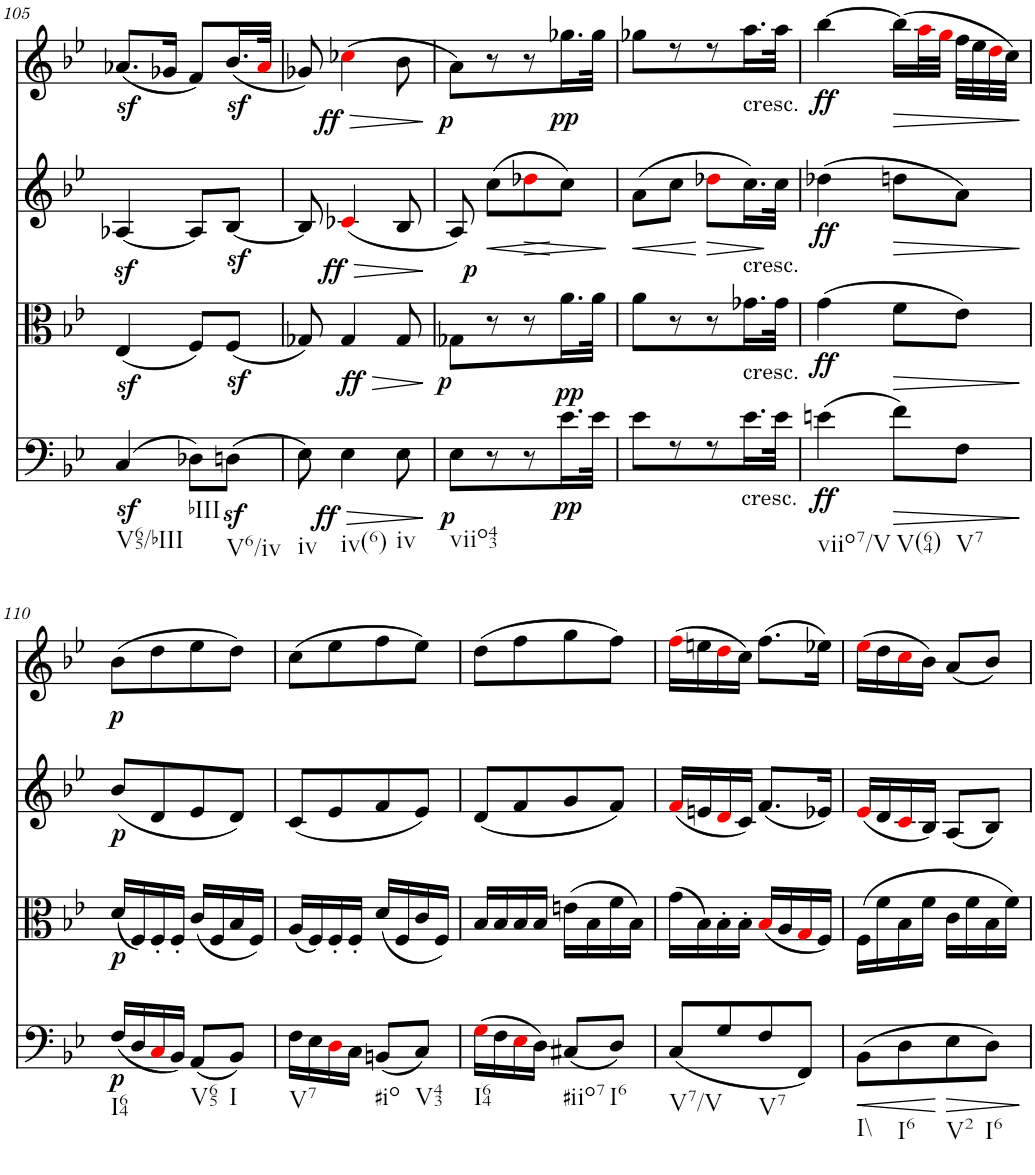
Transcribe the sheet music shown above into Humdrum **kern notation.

**kern	**dynam	**kern	**dynam	**kern	**dynam	**kern	**dynam
*part4	*part4	*part3	*part3	*part2	*part2	*part1	*part1
*staff4	*staff4	*staff3	*staff3	*staff2	*staff2	*staff1	*staff1
*I"Violoncello	*	*I"Viola	*	*I"Violin II	*	*I"Violin I	*
!!LO:PB:g=z
*clefF4	*	*clefC3	*	*clefG2	*	*clefG2	*
*k[b-e-]	*	*k[b-e-]	*	*k[b-e-]	*	*k[b-e-]	*
*M2/4	*	*M2/4	*	*M2/4	*	*M2/4	*
=105	=105	=105	=105	=105	=105	=105	=105
!LO:TX:b:t=V65/bIII	!	!	!	!	!	!	!
(4Cz</	.	(4E-z</	.	[4A-X/	.	(8.a-Xz</L	.
.	.	.	.	.	.	16g-X/Jk	.
!LO:TX:b:t=bIII	!	!	!	!	!	!	!
8D-X\L)	.	8F/L)	.	8A-/L]	.	8f/L)	.
!LO:TX:b:t=V6/iv	!	!	!	!	!	!	!
(8Dnz<\J	.	(8Fz>/J	.	[8B-/J	.	(16.b-z</L	.
.	.	.	.	.	.	32a-i/JJk	.
=106	=106	=106	=106	=106	=106	=106	=106
!LO:TX:b:t=iv	!	!	!	!	!	!	!
8E-\)	.	8G-X/)	.	8B-/]	.	8g-X/)	.
!LO:TX:b:t=iv(6)	!	!	!	!	!	!	!
!	!LO:HP:b	!	!LO:HP:b	!	!LO:HP:b	!	!LO:HP:b
!	!LO:DY:n=1:b	!	!LO:DY:n=1:b	!	!LO:DY:n=1:b	!	!LO:DY:n=1:b
4E-\	> ff	4G-/	> ff	(4c-Xi/	> ff	(4cc-Xi\	> ff
!LO:TX:b:t=iv	!	!	!	!	!	!	!
8E-\	.	8G-/	.	8B-/	.	8b-\	.
.	]	.	]	.	]	.	]
=107	=107	=107	=107	=107	=107	=107	=107
!LO:TX:b:t=viio43	!	!	!	!	!	!	!
!	!LO:DY:b	!	!LO:DY:b	!	!LO:DY:b	!	!LO:DY:b
8E-\L	p	8G-X\L	p	8A/)	p	8a\L)	p
!	!	!	!	!	!LO:HP:b	!	!
8r	.	8r	.	(8cc\L	<	8r	.
!	!	!	!	!	!LO:HP:b	!	!
8r	.	8r	.	8dd-Xi\	>	8r	.
!	!LO:DY:b	!	!	!	!	!	!
!	!LO:DY:n=1:a	!	!	!	!	!	!LO:DY:b
16.e-\L	pp pp	16.a\L	.	8cc\J)	[	16.gg-X\L	pp
32e-\JJk	.	32a\JJk	.	.	.	32gg-\JJk	.
.	.	.	.	.	]	.	.
=108	=108	=108	=108	=108	=108	=108	=108
!	!	!	!	!	!LO:HP:b	!	!
8e-\L	.	8a\L	.	(8a\L	<	8gg-X\L	.
8r	.	8r	.	8cc\J	.	8r	.
!	!	!	!	!	!LO:HP:n=1:b	!	!
8r	.	8r	.	8dd-Xi\L	[ >	8r	.
!	!	!	!	!	!	!LO:TX:b:t=cresc.	!
!	!	!	!	!LO:TX:b:t=cresc.	!	!	!
!	!	!LO:TX:b:t=cresc.	!	!	!	!	!
!LO:TX:b:t=cresc.	!	!	!	!	!	!	!
16.e-\L	.	16.g-X\L	.	16.cc\L)	.	16.aa\L	.
32e-\JJk	.	32g-\JJk	.	32cc\JJk	]	32aa\JJk	.
=109	=109	=109	=109	=109	=109	=109	=109
!LO:TX:b:t=viio7/V	!	!	!	!	!	!	!
!	!LO:DY:b	!	!LO:DY:b	!	!LO:DY:b	!	!LO:DY:b
(4en\	ff	(4g\	ff	(4dd-X\	ff	[4bb-\	ff
!LO:TX:b:t=V(64)	!	!	!	!	!	!	!
!	!LO:HP:b	!	!LO:HP:b	!	!LO:HP:b	!	!LO:HP:b
8f\L)	>	8f\L	>	8ddn\L	>	(16bb-\LL]	>
.	.	.	.	.	.	32aai\L	.
.	.	.	.	.	.	32ggi\JJJ	.
!LO:TX:b:t=V7	!	!	!	!	!	!	!
8F\J	.	8e-\J)	.	8a\J)	.	32ff\LLL	.
.	.	.	.	.	.	32ee-\	.
.	.	.	.	.	.	32ddi\	.
.	.	.	.	.	.	32cc\JJJ)	.
.	]	.	]	.	]	.	]
!!LO:LB:g=z
=110	=110	=110	=110	=110	=110	=110	=110
!LO:TX:b:t=I64	!	!	!	!	!	!	!
!	!LO:DY:b	!	!LO:DY:b	!	!LO:DY:b	!	!LO:DY:b
(16F/LL	p	(16d/LL	p	(8b-/L	p	(8b-\L	p
16D/	.	16F/)	.	.	.	.	.
16Ci/	.	16F'/	.	8d/	.	8dd\	.
16BB-/JJ)	.	16F'/JJ	.	.	.	.	.
!LO:TX:b:t=V65	!	!	!	!	!	!	!
(8AA/L	.	(16c/LL	.	8e-/	.	8ee-\	.
.	.	16F/	.	.	.	.	.
!LO:TX:b:t=I	!	!	!	!	!	!	!
8BB-/J)	.	16B-/	.	8d/J)	.	8dd\J)	.
.	.	16F/JJ)	.	.	.	.	.
=111	=111	=111	=111	=111	=111	=111	=111
!LO:TX:b:t=V7	!	!	!	!	!	!	!
16F\LL	.	(16A/LL	.	(8c/L	.	(8cc\L	.
16E-\	.	16F/)	.	.	.	.	.
16Di\	.	16F'/	.	8e-/	.	8ee-\	.
16C\JJ	.	16F'/JJ	.	.	.	.	.
!LO:TX:b:t=#io	!	!	!	!	!	!	!
(8BBn/L	.	(16d/LL	.	8f/	.	8ff\	.
.	.	16F/	.	.	.	.	.
!LO:TX:b:t=V43	!	!	!	!	!	!	!
8C/J)	.	16c/	.	8e-/J)	.	8ee-\J)	.
.	.	16F/JJ)	.	.	.	.	.
=112	=112	=112	=112	=112	=112	=112	=112
!LO:TX:b:t=I64	!	!	!	!	!	!	!
(16Gi\LL	.	16B-/LL	.	(8d/L	.	(8dd\L	.
16F\	.	16B-/	.	.	.	.	.
16E-i\	.	16B-/	.	8f/	.	8ff\	.
16D\JJ)	.	16B-/JJ	.	.	.	.	.
!LO:TX:b:t=#iio7	!	!	!	!	!	!	!
(8C#X/L	.	(16en\LL	.	8g/	.	8gg\	.
.	.	16B-\	.	.	.	.	.
!LO:TX:b:t=I6	!	!	!	!	!	!	!
8D/J)	.	16f\	.	8f/J)	.	8ff\J)	.
.	.	16B-\JJ)	.	.	.	.	.
=113	=113	=113	=113	=113	=113	=113	=113
!LO:TX:b:t=V7/V	!	!	!	!	!	!	!
(8C/L	.	(16g\LL	.	(16fi/LL	.	(16ffi\LL	.
.	.	16B-\)	.	16en/	.	16een\	.
8G/	.	16B-'\	.	16di/	.	16ddi\	.
.	.	16B-'\JJ	.	16c/JJ)	.	16cc\JJ)	.
!LO:TX:b:t=V7	!	!	!	!	!	!	!
8F/	.	(16B-i/LL	.	(8.f/L	.	(8.ff\L	.
.	.	16A/	.	.	.	.	.
8FF/J)	.	16Gi/	.	.	.	.	.
.	.	16F/JJ)	.	16e-X/Jk)	.	16ee-X\Jk)	.
=114	=114	=114	=114	=114	=114	=114	=114
!LO:TX:b:t=I\\	!	!	!	!	!	!	!
!	!LO:HP:b	!	!	!	!	!	!
(8BB-\L	<	(16F\LL	.	(16e-i/LL	.	(16ee-i\LL	.
.	.	16f\	.	16d/	.	16dd\	.
!LO:TX:b:t=I6	!	!	!	!	!	!	!
8D\	.	16B-\	.	16ci/	.	16cci\	.
.	.	16f\JJ	.	16B-/JJ)	.	16b-\JJ)	.
!LO:TX:b:t=V2	!	!	!	!	!	!	!
!	!LO:HP:n=1:b	!	!	!	!	!	!
8E-\	[ >	16c\LL	.	(8A/L	.	(8a/L	.
.	.	16f\	.	.	.	.	.
!LO:TX:b:t=I6	!	!	!	!	!	!	!
8D\J)	.	16B-\	.	8B-/J)	.	8b-/J)	.
.	.	16f\JJ)	.	.	.	.	.
.	]	.	.	.	.	.	.
=	=	=	=	=	=	=	=
*-	*-	*-	*-	*-	*-	*-	*-
